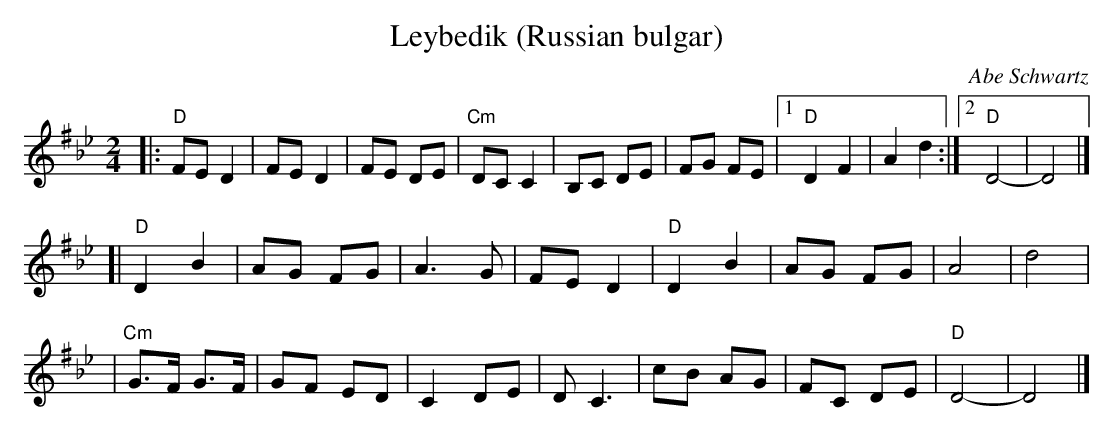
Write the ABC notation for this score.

X:1
T: Leybedik (Russian bulgar)
O: Abe Schwartz
M: 2/4
L: 1/8
K: D exp ^f_B_e
|: "D"FE D2 | FE D2 | FE DE | "Cm"DC C2 | B,C DE | FG FE |1 "D"D2 F2 | A2 d2 :|2 "D"D4- | D4 |]
[| "D"D2 B2 | AG FG | A3 G | FE D2 | "D"D2 B2 | AG FG | A4 | d4 |
| "Cm"G>F G>F | GF ED | C2 DE | D C3 | cB AG | FC DE | "D"D4- | D4 |]
